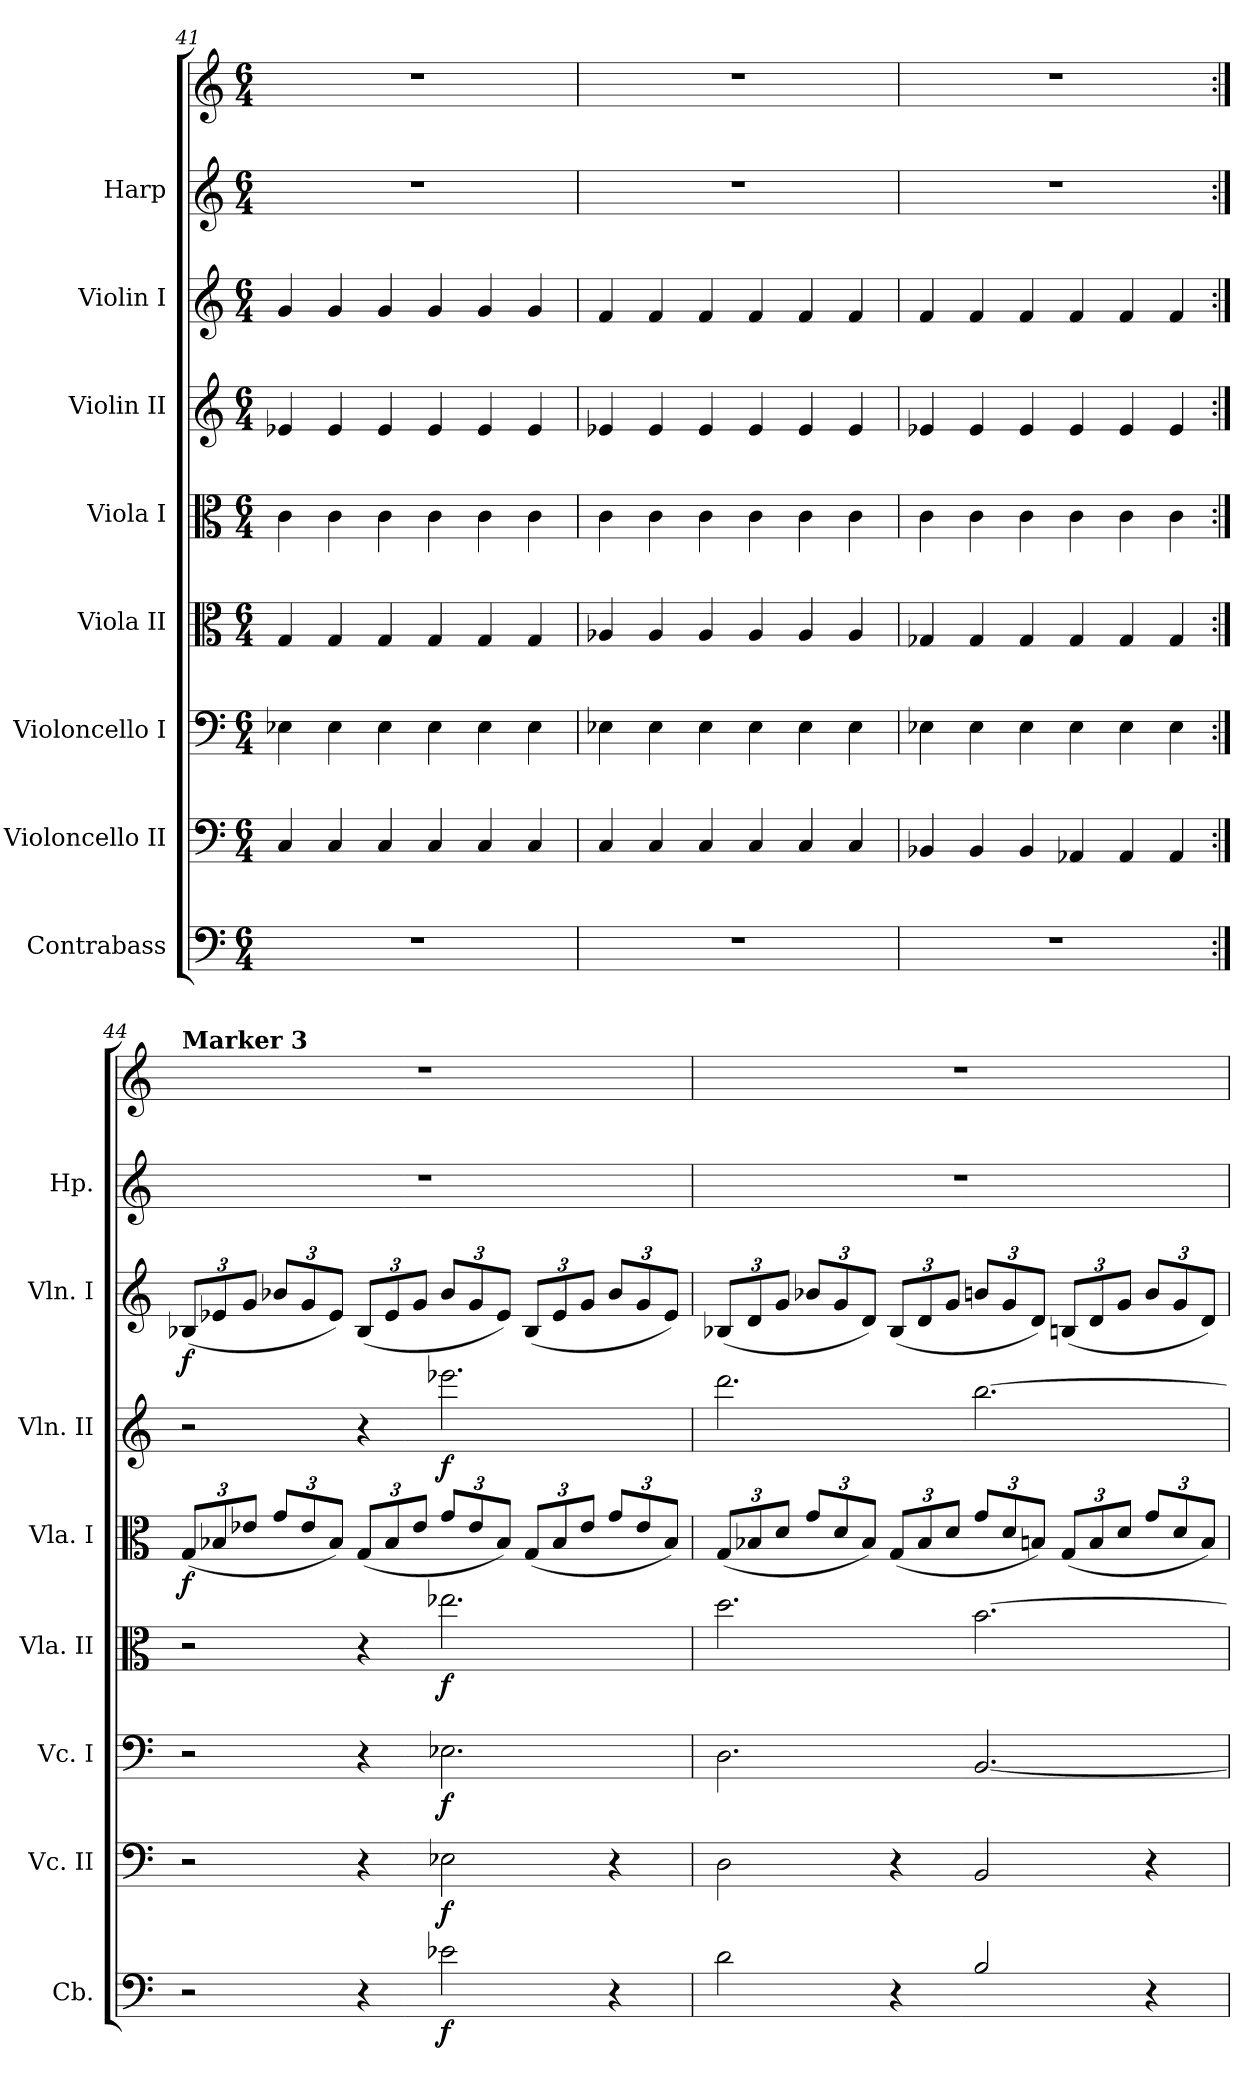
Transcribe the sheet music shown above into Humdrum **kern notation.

**kern	**dynam	**kern	**dynam	**kern	**dynam	**kern	**dynam	**kern	**dynam	**kern	**dynam	**kern	**dynam	**kern	**kern
*part8	*part8	*part7	*part7	*part6	*part6	*part5	*part5	*part4	*part4	*part3	*part3	*part2	*part2	*part1	*part1
*staff9	*staff9	*staff8	*staff8	*staff7	*staff7	*staff6	*staff6	*staff5	*staff5	*staff4	*staff4	*staff3	*staff3	*staff2	*staff1
*I"Contrabass	*	*I"Violoncello II	*	*I"Violoncello I	*	*I"Viola II	*	*I"Viola I	*	*I"Violin II	*	*I"Violin I	*	*I"Harp	*
*I'Cb.	*	*I'Vc. II	*	*I'Vc. I	*	*I'Vla. II	*	*I'Vla. I	*	*I'Vln. II	*	*I'Vln. I	*	*I'Hp.	*
*clefF4	*	*clefF4	*	*clefF4	*	*clefC3	*	*clefC3	*	*clefG2	*	*clefG2	*	*clefG2	*clefG2
*ITrd7c12	*	*	*	*	*	*	*	*	*	*	*	*	*	*	*
*k[]	*	*k[]	*	*k[]	*	*k[]	*	*k[]	*	*k[]	*	*k[]	*	*k[]	*k[]
*M6/4	*	*M6/4	*	*M6/4	*	*M6/4	*	*M6/4	*	*M6/4	*	*M6/4	*	*M6/4	*M6/4
=41	=41	=41	=41	=41	=41	=41	=41	=41	=41	=41	=41	=41	=41	=41	=41
1.r	.	4C/	.	4E-X\	.	4G/	.	4c\	.	4e-X/	.	4g/	.	1.r	1.r
.	.	4C/	.	4E-\	.	4G/	.	4c\	.	4e-/	.	4g/	.	.	.
.	.	4C/	.	4E-\	.	4G/	.	4c\	.	4e-/	.	4g/	.	.	.
.	.	4C/	.	4E-\	.	4G/	.	4c\	.	4e-/	.	4g/	.	.	.
.	.	4C/	.	4E-\	.	4G/	.	4c\	.	4e-/	.	4g/	.	.	.
.	.	4C/	.	4E-\	.	4G/	.	4c\	.	4e-/	.	4g/	.	.	.
=42	=42	=42	=42	=42	=42	=42	=42	=42	=42	=42	=42	=42	=42	=42	=42
1.r	.	4C/	.	4E-X\	.	4A-X/	.	4c\	.	4e-X/	.	4f/	.	1.r	1.r
.	.	4C/	.	4E-\	.	4A-/	.	4c\	.	4e-/	.	4f/	.	.	.
.	.	4C/	.	4E-\	.	4A-/	.	4c\	.	4e-/	.	4f/	.	.	.
.	.	4C/	.	4E-\	.	4A-/	.	4c\	.	4e-/	.	4f/	.	.	.
.	.	4C/	.	4E-\	.	4A-/	.	4c\	.	4e-/	.	4f/	.	.	.
.	.	4C/	.	4E-\	.	4A-/	.	4c\	.	4e-/	.	4f/	.	.	.
=43	=43	=43	=43	=43	=43	=43	=43	=43	=43	=43	=43	=43	=43	=43	=43
1.r	.	4BB-X/	.	4E-X\	.	4G-X/	.	4c\	.	4e-X/	.	4f/	.	1.r	1.r
.	.	4BB-/	.	4E-\	.	4G-/	.	4c\	.	4e-/	.	4f/	.	.	.
.	.	4BB-/	.	4E-\	.	4G-/	.	4c\	.	4e-/	.	4f/	.	.	.
.	.	4AA-X/	.	4E-\	.	4G-/	.	4c\	.	4e-/	.	4f/	.	.	.
.	.	4AA-/	.	4E-\	.	4G-/	.	4c\	.	4e-/	.	4f/	.	.	.
.	.	4AA-/	.	4E-\	.	4G-/	.	4c\	.	4e-/	.	4f/	.	.	.
!!LO:LB:g=z
=44:|!	=44:|!	=44:|!	=44:|!	=44:|!	=44:|!	=44:|!	=44:|!	=44:|!	=44:|!	=44:|!	=44:|!	=44:|!	=44:|!	=44:|!	=44:|!
*	*	*	*	*	*	*	*	*Xbrackettup	*	*	*	*Xbrackettup	*	*	*
!	!	!	!	!	!	!	!	!	!	!	!	!	!	!	!LO:TX:a:B:t=Marker 3
!	!	!	!	!	!	!	!	!	!LO:DY:b	!	!	!	!LO:DY:b	!	!
2r	.	2r	.	2r	.	2r	.	(12G/L	f	2r	.	(12B-X/L	f	1.r	1.r
.	.	.	.	.	.	.	.	12B-X/	.	.	.	12e-X/	.	.	.
.	.	.	.	.	.	.	.	12e-X/J	.	.	.	12g/J	.	.	.
.	.	.	.	.	.	.	.	12g/L	.	.	.	12b-X/L	.	.	.
.	.	.	.	.	.	.	.	12e-/	.	.	.	12g/	.	.	.
.	.	.	.	.	.	.	.	12B-/J)	.	.	.	12e-/J)	.	.	.
4r	.	4r	.	4r	.	4r	.	(12G/L	.	4r	.	(12B-/L	.	.	.
.	.	.	.	.	.	.	.	12B-/	.	.	.	12e-/	.	.	.
.	.	.	.	.	.	.	.	12e-/J	.	.	.	12g/J	.	.	.
!	!LO:DY:b	!	!LO:DY:b	!	!LO:DY:b	!	!LO:DY:b	!	!	!	!LO:DY:b	!	!	!	!
2E-X\	f	2E-X\	f	2.E-X\	f	2.ee-X\	f	12g/L	.	2.eee-X\	f	12b-/L	.	.	.
.	.	.	.	.	.	.	.	12e-/	.	.	.	12g/	.	.	.
.	.	.	.	.	.	.	.	12B-/J)	.	.	.	12e-/J)	.	.	.
.	.	.	.	.	.	.	.	(12G/L	.	.	.	(12B-/L	.	.	.
.	.	.	.	.	.	.	.	12B-/	.	.	.	12e-/	.	.	.
.	.	.	.	.	.	.	.	12e-/J	.	.	.	12g/J	.	.	.
4r	.	4r	.	.	.	.	.	12g/L	.	.	.	12b-/L	.	.	.
.	.	.	.	.	.	.	.	12e-/	.	.	.	12g/	.	.	.
.	.	.	.	.	.	.	.	12B-/J)	.	.	.	12e-/J)	.	.	.
=45	=45	=45	=45	=45	=45	=45	=45	=45	=45	=45	=45	=45	=45	=45	=45
2D\	.	2D\	.	2.D\	.	2.dd\	.	(12G/L	.	2.ddd\	.	(12B-X/L	.	1.r	1.r
.	.	.	.	.	.	.	.	12B-X/	.	.	.	12d/	.	.	.
.	.	.	.	.	.	.	.	12d/J	.	.	.	12g/J	.	.	.
.	.	.	.	.	.	.	.	12g/L	.	.	.	12b-X/L	.	.	.
.	.	.	.	.	.	.	.	12d/	.	.	.	12g/	.	.	.
.	.	.	.	.	.	.	.	12B-/J)	.	.	.	12d/J)	.	.	.
4r	.	4r	.	.	.	.	.	(12G/L	.	.	.	(12B-/L	.	.	.
.	.	.	.	.	.	.	.	12B-/	.	.	.	12d/	.	.	.
.	.	.	.	.	.	.	.	12d/J	.	.	.	12g/J	.	.	.
2BB/	.	2BB/	.	[2.BB/	.	[2.b\	.	12g/L	.	[2.bb\	.	12bn/L	.	.	.
.	.	.	.	.	.	.	.	12d/	.	.	.	12g/	.	.	.
.	.	.	.	.	.	.	.	12Bn/J)	.	.	.	12d/J)	.	.	.
.	.	.	.	.	.	.	.	(12G/L	.	.	.	(12Bn/L	.	.	.
.	.	.	.	.	.	.	.	12B/	.	.	.	12d/	.	.	.
.	.	.	.	.	.	.	.	12d/J	.	.	.	12g/J	.	.	.
4r	.	4r	.	.	.	.	.	12g/L	.	.	.	12b/L	.	.	.
.	.	.	.	.	.	.	.	12d/	.	.	.	12g/	.	.	.
.	.	.	.	.	.	.	.	12B/J)	.	.	.	12d/J)	.	.	.
=	=	=	=	=	=	=	=	=	=	=	=	=	=	=	=
*-	*-	*-	*-	*-	*-	*-	*-	*-	*-	*-	*-	*-	*-	*-	*-
